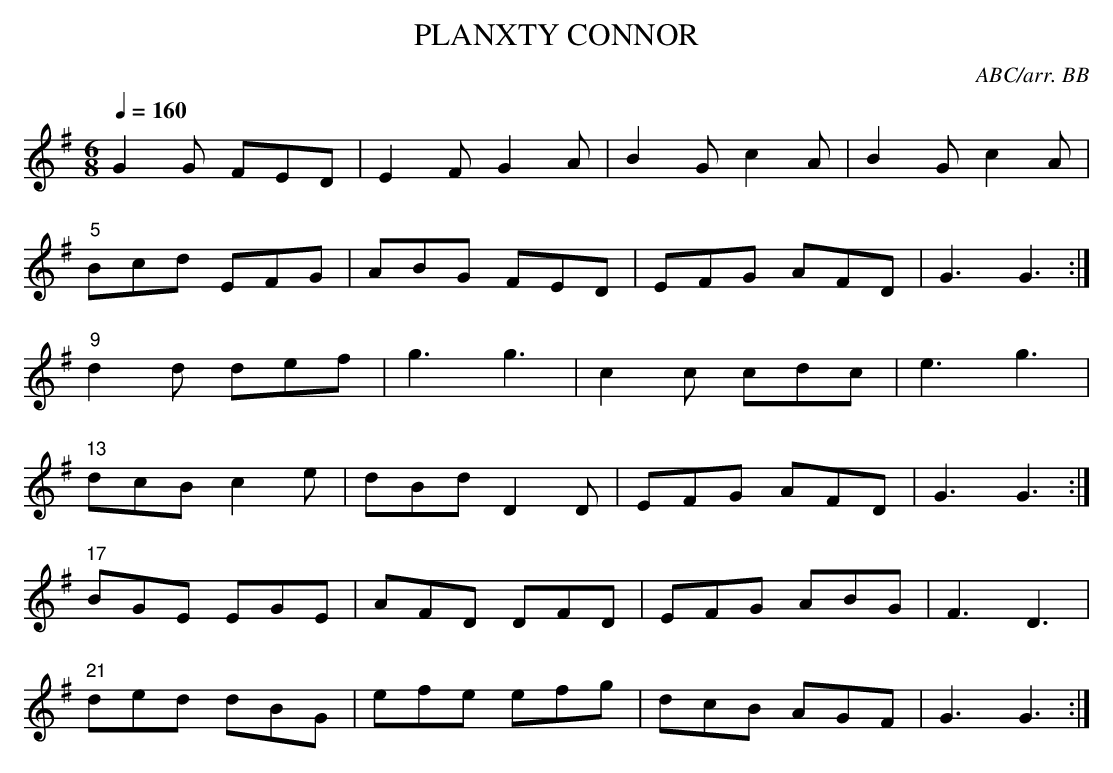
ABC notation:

X:1
T:PLANXTY CONNOR
C:ABC/arr. BB
L:1/8
M:6/8
Q:1/4=160
K:G
G2G FED|E2F G2A|B2G c2A|B2G c2A|
"5"Bcd EFG|ABG FED|EFG AFD|G3 G3 :|
"9"d2d def|g3 g3|c2c cdc|e3 g3|
"13"dcB c2e|dBd D2D|EFG AFD|G3 G3 :|
"17"BGE EGE|AFD DFD|EFG ABG|F3 D3|
"21"ded dBG|efe efg|dcB AGF|G3 G3 :|
